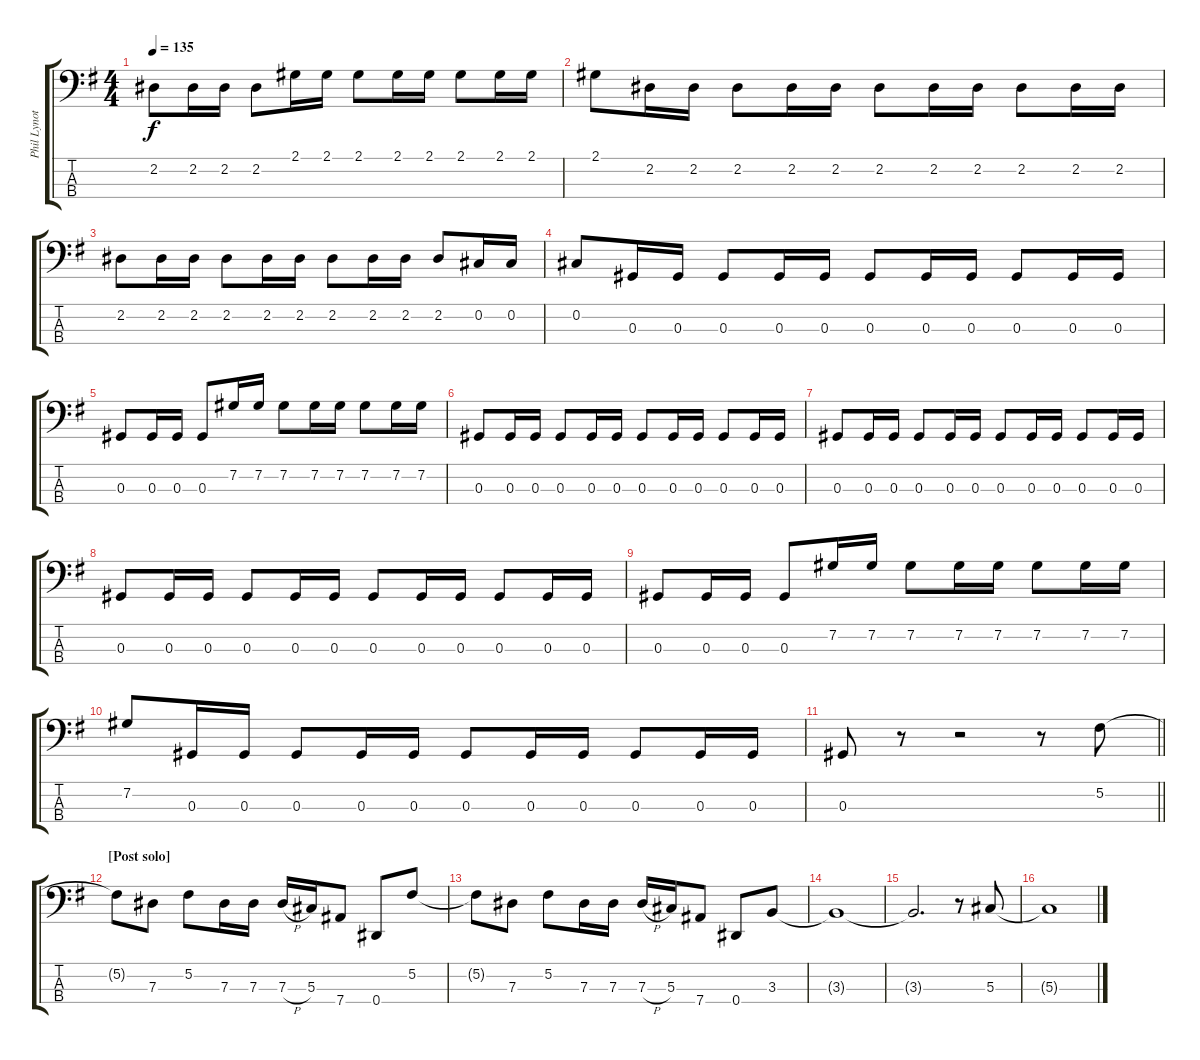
\track ("Phil Lynott" "Phil Lynot") {instrument electricbasspick}
\staff {score tabs}
\tuning (Gb2 Db2 Ab1 Eb1) {hide}
\ts (4 4)
\tempo 135
\clef f4
\ks eminor
2.2.8{dy f} 2.2.16 2.2.16 2.2.8 2.1.16 2.1.16 2.1.8 2.1.16 2.1.16 2.1.8 2.1.16 2.1.16 |
2.1.8 2.2.16 2.2.16 2.2.8 2.2.16 2.2.16 2.2.8 2.2.16 2.2.16 2.2.8 2.2.16 2.2.16 |
2.2.8 2.2.16 2.2.16 2.2.8 2.2.16 2.2.16 2.2.8 2.2.16 2.2.16 2.2.8 0.2.16 0.2.16 |
0.2.8 0.3.16 0.3.16 0.3.8 0.3.16 0.3.16 0.3.8 0.3.16 0.3.16 0.3.8 0.3.16 0.3.16 |
0.3.8 0.3.16 0.3.16 0.3.8 7.2.16 7.2.16 7.2.8 7.2.16 7.2.16 7.2.8 7.2.16 7.2.16 |
0.3.8 0.3.16 0.3.16 0.3.8 0.3.16 0.3.16 0.3.8 0.3.16 0.3.16 0.3.8 0.3.16 0.3.16 |
0.3.8 0.3.16 0.3.16 0.3.8 0.3.16 0.3.16 0.3.8 0.3.16 0.3.16 0.3.8 0.3.16 0.3.16 |
0.3.8 0.3.16 0.3.16 0.3.8 0.3.16 0.3.16 0.3.8 0.3.16 0.3.16 0.3.8 0.3.16 0.3.16 |
0.3.8 0.3.16 0.3.16 0.3.8 7.2.16 7.2.16 7.2.8 7.2.16 7.2.16 7.2.8 7.2.16 7.2.16 |
7.2.8 0.3.16 0.3.16 0.3.8 0.3.16 0.3.16 0.3.8 0.3.16 0.3.16 0.3.8 0.3.16 0.3.16 |
\barLineRight lightlight
0.3.8 r.8 r.2 r.8 5.2.8 |
\section ("" "[Post solo]")
5.2{t}.8 7.3.8 5.2.8 7.3.16 7.3.16 7.3{h}.16 5.3.16 7.4.8 0.4.8 5.2.8 |
5.2{t}.8 7.3.8 5.2.8 7.3.16 7.3.16 7.3{h}.16 5.3.16 7.4.8 0.4.8 3.3.8 |
3.3{t}.1 |
3.3{t}.2{d} r.8 5.3.8 |
5.3{t}.1
